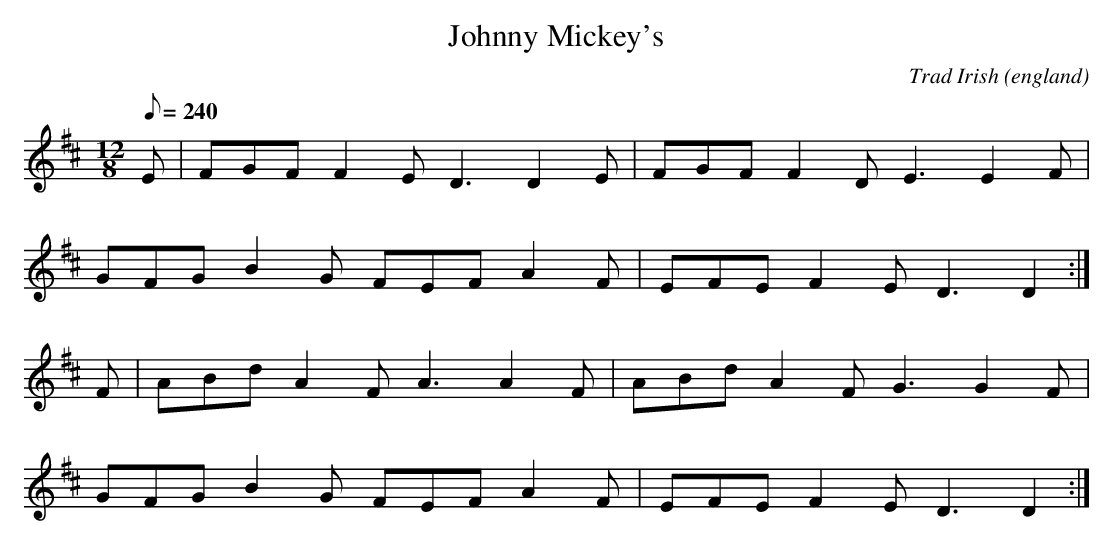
X:1
T:Johnny Mickey's
O:england
M:12/8
L:1/8
Q:240
C:Trad Irish
K:D
E|FGF F2 E D3 D2 E|FGF F2 D E3 E2 F|
GFG B2 G FEF A2 F|EFE F2 E D3 D2:|
F|ABd A2 F A3 A2 F|ABd A2 F G3 G2 F|
GFG B2 G FEF A2 F|EFE F2 E D3 D2:|
